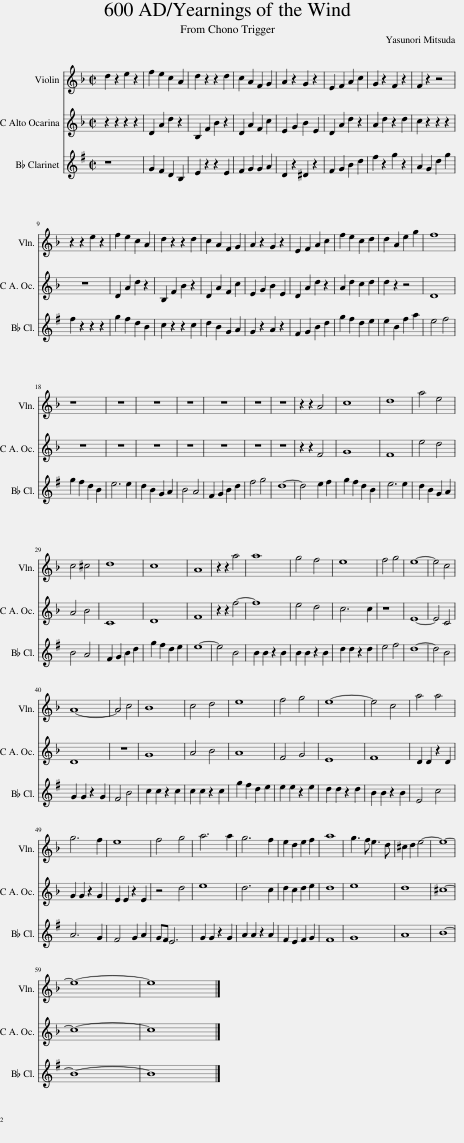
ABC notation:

X:1
%%score 1 2 3
L:1/8
M:2/2
I:linebreak $
K:F
V:1 treble
V:2 treble
V:3 treble transpose=-2
V:1
 d2 z2 e2 z2 | f2 e2 c2 A2 | d2 z2 z2 d2 | c2 A2 F2 G2 | A2 z2 G2 z2 | %5
 E2 F2 A2 c2 | G2 z2 F2 z2 | F2 z2 z4 |$ z2 z2 e2 z2 | f2 e2 c2 A2 | %10
 d2 z2 z2 d2 | c2 A2 F2 G2 | A2 z2 G2 z2 | E2 F2 A2 c2 | f2 e2 c2 d2 | %15
 d2 A2 e2 g2 | f8 |$ z8 | z8 | z8 | %20
 z8 | z8 | z8 | z8 | z2 z2 A4 | %25
 c8 | d8 | a4 e4 |$ c4 ^c4 | d8 | %30
 c8 | A8 | z2 z2 a4 | a8 | g4 f4 | %35
 e8 | f4 g4 | e8- | e4 c4 |$ A8- | %40
 A4 c4 | B8 | c4 d4 | e8 | f4 g4 | %45
 e8- | e4 c4 | a4 a4 |$ g6 f2 | e8 | %50
 f4 g4 | a6 a2 | g6 f2 | e2 d2 e2 f2 | a8 | %55
 g3 f e3 d | ^c2 d2 e4- | e8- |$ e8- | e8 |] %60
V:2
 z2 z2 z2 z2 | D2 A2 d2 z2 | B,2 F2 B2 z2 | D2 A2 F2 c2 | E2 G2 B2 E2 | %5
 D2 A2 d2 z2 | A2 d2 z2 d2 | c2 z2 z2 z2 |$ z8 | D2 A2 d2 z2 | %10
 B,2 F2 B2 z2 | D2 A2 F2 c2 | E2 G2 B2 E2 | D2 A2 d2 z2 | A2 d2 c2 d2 | %15
 d2 z2 z4 | D8 |$ z8 | z8 | z8 | %20
 z8 | z8 | z8 | z8 | z2 z2 F4 | %25
 G8 | F8 | e4 d4 |$ A4 B4 | C8 | %30
 D8 | F8 | z2 z2 f4- | f8 | e4 d4 | %35
 c6 c2 | z8 | E8- | E4 C4 |$ D8 | %40
 z8 | G8 | A4 B4 | A8 | F4 G4 | %45
 E8 | F8 | D2 D2 z2 D2 |$ G2 G2 z2 G2 | E2 E2 z2 E2 | %50
 z4 d4 | e8 | d6 c2 | d2 c2 d2 e2 | d8 | %55
 e8 | d8 | ^c8- |$ c8- | c8 |] %60
V:3
[K:G] z8 | G2 F2 D2 B,2 | E2 z2 z2 E2 | F2 G2 G2 A2 | D2 z2 ^D2 z2 | %5
 F2 G2 B2 d2 | f2 z2 g2 z2 | A2 G2 d2 g2 |$ f2 z2 z2 z2 | g2 f2 d2 B2 | %10
 c2 z2 z2 c2 | d2 B2 G2 A2 | G2 z2 A2 z2 | F2 G2 B2 d2 | g2 f2 d2 e2 | %15
 e2 B2 f2 a2 | e4 f4 |$ g2 f2 d2 B2 | e6 e2 | d2 B2 G2 A2 | %20
 B4 A4 | F2 G2 B2 d2 | f4 g4 | d8- | d4 e2 f2 | %25
 g2 f2 d2 B2 | e6 e2 | d2 B2 G2 A2 |$ B4 A4 | F2 G2 B2 d2 | %30
 g2 f2 d2 e2 | e8- | e4 B4 | B2 B2 z2 B2 | B2 B2 z2 B2 | %35
 d2 d2 z2 d2 | e4 f4 | d8- | d4 B4 |$ G2 G2 z2 G2 | %40
 F4 B4 | c2 c2 z2 c2 | c2 c2 z2 c2 | g2 f2 d2 e2 | e2 e2 z2 e2 | %45
 d2 d2 z2 d2 | B2 B2 z2 B2 | E4 c4 |$ A6 G2 | F4 G2 A2 | %50
 GF E6 | G2 G2 z2 G2 | A2 A2 z2 A2 | F2 E2 F2 G2 | F8 | %55
 G8 | A8 | B8- |$ B8- | B8 |] %60
